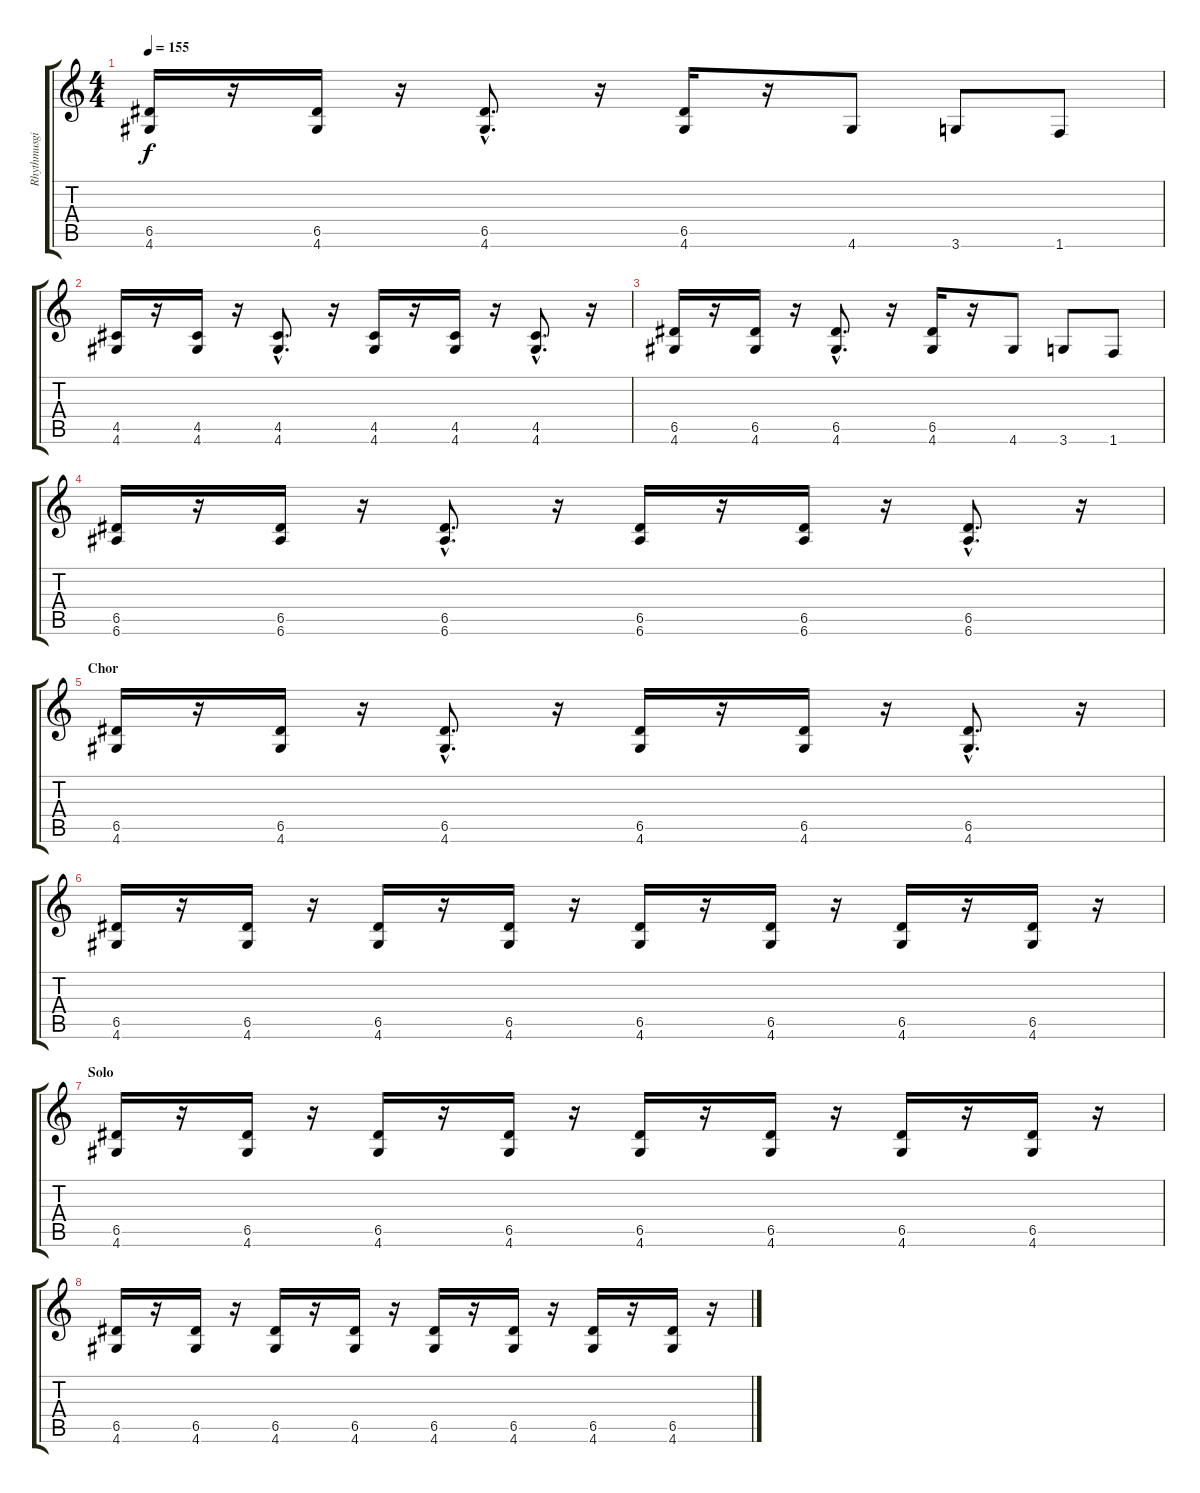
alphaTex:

\track ("Rhythmusgitarre" "Rhythmusgi") {instrument distortionguitar}
\staff {score tabs}
\tuning (E4 B3 G3 D3 A2 E2) {hide}
\ts (4 4)
\tempo 155
\clef g2
\ks c
(6.5 4.6).16{dy f} r.16 (6.5 4.6).16 r.16 (6.5{hac} 4.6{hac}).8{d} r.16 (6.5 4.6).16 r.16 4.6.8 3.6.8 1.6.8 |
(4.5 4.6).16 r.16 (4.5 4.6).16 r.16 (4.5{hac} 4.6{hac}).8{d} r.16 (4.5 4.6).16 r.16 (4.5 4.6).16 r.16 (4.5{hac} 4.6{hac}).8{d} r.16 |
(6.5 4.6).16 r.16 (6.5 4.6).16 r.16 (6.5{hac} 4.6{hac}).8{d} r.16 (6.5 4.6).16 r.16 4.6.8 3.6.8 1.6.8 |
(6.5 6.6).16 r.16 (6.5 6.6).16 r.16 (6.5{hac} 6.6{hac}).8{d} r.16 (6.5 6.6).16 r.16 (6.5 6.6).16 r.16 (6.5{hac} 6.6{hac}).8{d} r.16 |
\section ("" "Chor")
(6.5 4.6).16 r.16 (6.5 4.6).16 r.16 (6.5{hac} 4.6{hac}).8{d} r.16 (6.5 4.6).16 r.16 (6.5 4.6).16 r.16 (6.5{hac} 4.6{hac}).8{d} r.16 |
(6.5 4.6).16 r.16 (6.5 4.6).16 r.16 (6.5 4.6).16 r.16 (6.5 4.6).16 r.16 (6.5 4.6).16 r.16 (6.5 4.6).16 r.16 (6.5 4.6).16 r.16 (6.5 4.6).16 r.16 |
\section ("" "Solo")
(6.5 4.6).16 r.16 (6.5 4.6).16 r.16 (6.5 4.6).16 r.16 (6.5 4.6).16 r.16 (6.5 4.6).16 r.16 (6.5 4.6).16 r.16 (6.5 4.6).16 r.16 (6.5 4.6).16 r.16 |
(6.5 4.6).16 r.16 (6.5 4.6).16 r.16 (6.5 4.6).16 r.16 (6.5 4.6).16 r.16 (6.5 4.6).16 r.16 (6.5 4.6).16 r.16 (6.5 4.6).16 r.16 (6.5 4.6).16 r.16
